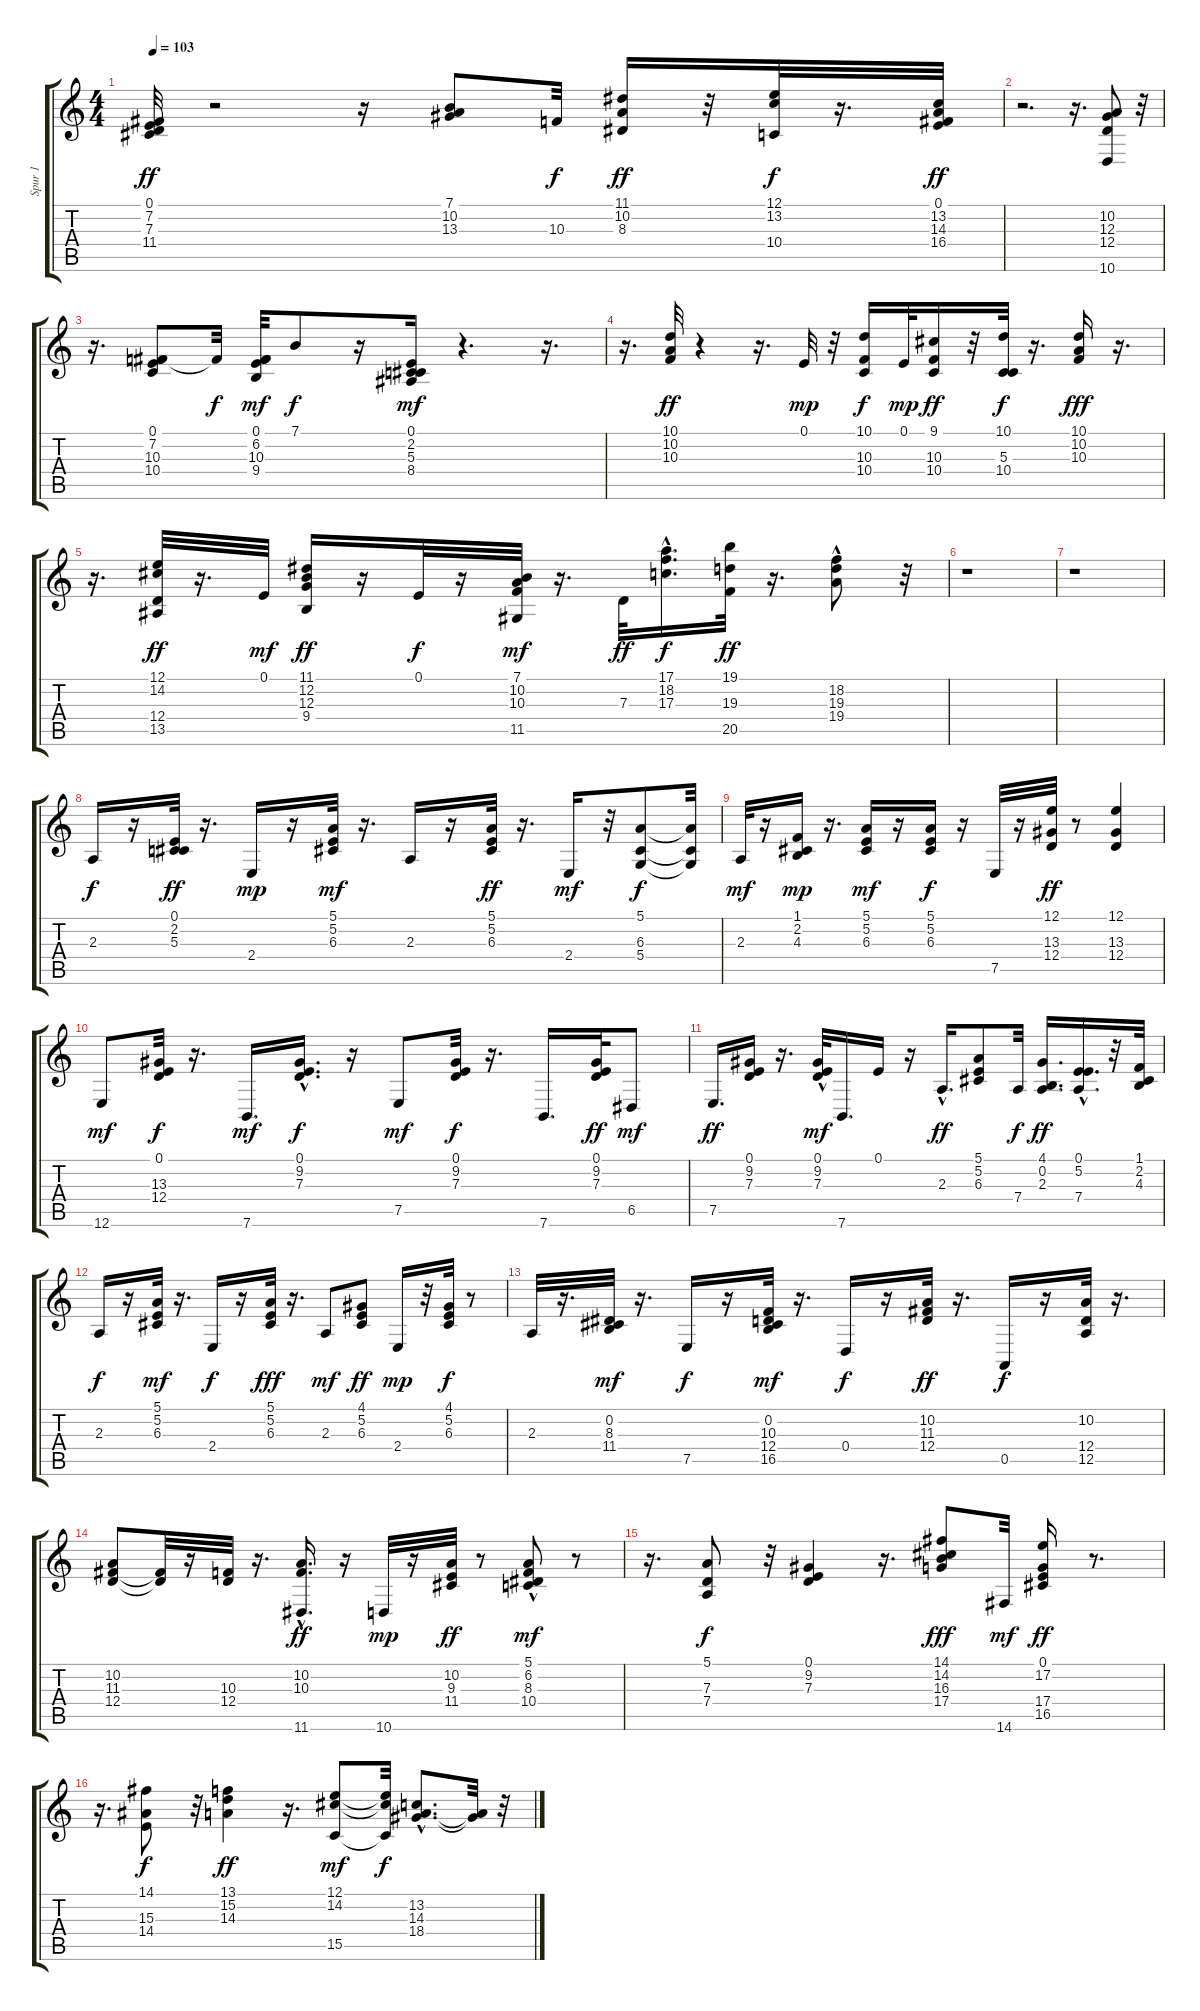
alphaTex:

\track ("Spur 1" "Spur 1") {instrument brightacousticpiano}
\staff {score tabs}
\tuning (E4 B3 G3 D3 A2 E2) {hide}
\ts (4 4)
\tempo 103
\clef g2
\ks c
(0.1 7.2 7.3 11.4).32{dy ff} r.2 r.16 (7.1 10.2 13.3).8 10.3.32{dy f} (11.1 10.2 8.3).16{dy ff} r.32 (12.1 13.2 10.4).32{dy f} r.16{d} (0.1 13.2 14.3 16.4).32{dy ff} |
r.2{d} r.16{d} (10.2 12.3 12.4 10.6).8 r.32 |
r.16{d} (0.1 7.2 10.3 10.4).8 10.3{t}.32{dy f} (0.1 6.2 10.3 9.4).32{dy mf} 7.1.8{dy f} r.16 (0.1 2.2 5.3 8.4).16{dy mf} r.4{d} r.16{d} |
r.16{d} (10.1 10.2 10.3).32{dy ff} r.4 r.16{d} 0.1.32{dy mp} r.32 (10.1 10.3 10.4).16{dy f} 0.1.32{dy mp} (9.1 10.3 10.4).16{dy ff} r.32 (10.1 5.3 10.4).32{dy f} r.16{d} (10.1 10.2 10.3).16{dy fff} r.16{d} |
r.16{d} (12.1 14.2 12.4 13.5).32{dy ff} r.16{d} 0.1.32{dy mf} (11.1 12.2 12.3 9.4).16{dy ff} r.16 0.1.32{dy f} r.16 (7.1 10.2 10.3 11.5).32{dy mf} r.16{d} 7.3.32{dy ff} (17.1{hac} 18.2 17.3).16{d dy f} (19.1 19.3 20.5).32{dy ff} r.16{d} (18.2{hac} 19.3 19.4{hac}).8 r.32 |
r.1 |
r.1 |
2.3.16{dy f} r.16 (0.1 2.2 5.3).32{dy ff} r.16{d} 2.4.16{dy mp} r.16 (5.1 5.2 6.3).32{dy mf} r.16{d} 2.3.16 r.16 (5.1 5.2 6.3).32{dy ff} r.16{d} 2.4.16{dy mf} r.32 (5.1 6.3 5.4).8{dy f} (5.1{t} 6.3{t} 5.4{t}).32 |
2.3.32{dy mf} r.16 (1.1 2.2 4.3).16{dy mp} r.16{d} (5.1 5.2 6.3).16{dy mf} r.16 (5.1 5.2 6.3).16{dy f} r.16 7.5.32 r.16 (12.1 13.3 12.4).32{dy ff} r.8 (12.1 13.3 12.4).4 |
12.6.8{dy mf} (0.1 13.3 12.4).32{dy f} r.16{d} 7.6.16{d dy mf} (0.1 9.2 7.3{hac}).16{d dy f} r.16 7.5.8{dy mf} (0.1 9.2 7.3).32{dy f} r.16{d} 7.6.16{d} (0.1 9.2 7.3).32{dy ff} 6.5.8{dy mf} |
7.5.16{d dy ff} (0.1 9.2 7.3).16 r.16{d} (0.1{hac} 9.2{hac} 7.3{hac}).32{dy mf} 7.6.16{d} 0.1.16 r.16 2.3{hac}.16{d dy ff} (5.1 5.2 6.3).8 7.4.32{dy f} (4.1 0.2 2.3).16{d dy ff} (0.1 5.2{hac} 7.4).16{d} r.32 (1.1 2.2 4.3).32 |
2.3.16{dy f} r.16 (5.1 5.2 6.3).32{dy mf} r.16{d} 2.4.16{dy f} r.16 (5.1 5.2 6.3).32{dy fff} r.16{d} 2.3.8{dy mf} (4.1 5.2 6.3).8{dy ff} 2.4.16{dy mp} r.32 (4.1 5.2 6.3).32{dy f} r.8 |
2.3.32 r.16{d} (0.2 8.3 11.4).32{dy mf} r.16{d} 7.5.16{dy f} r.16 (0.2 10.3 12.4 16.5).32{dy mf} r.16{d} 0.4.16{dy f} r.16 (10.2 11.3 12.4).32{dy ff} r.16{d} 0.5.16{dy f} r.16 (10.2 12.4 12.5).32 r.16{d} |
(10.2 11.3 12.4).8 (11.3{t} 12.4{t}).32 r.16 (10.3 12.4).32 r.16{d} (10.2 10.3 11.6{hac}).16{d dy ff} r.16 10.6.32{dy mp} r.16 (10.2 9.3 11.4).32{dy ff} r.8 (5.1{hac} 6.2 8.3 10.4).8{dy mf} r.8 |
r.16{d} (5.1 7.3 7.4).8{dy f} r.32 (0.1 9.2 7.3).4 r.16{d} (14.1 14.2 16.3 17.4).8{dy fff} 14.6.32{dy mf} (0.1 17.2 17.4 16.5).16{dy ff} r.8{d} |
r.16{d} (14.1 15.3 14.4).8{dy f} r.32 (13.1 15.2 14.3).4{dy ff} r.16{d} (12.1 14.2 15.5).8{dy mf} (12.1{t} 14.2{t} 15.5{t}).32{dy f} (13.2{hac} 14.3{hac} 18.4{hac}).8{d} (14.3{t} 18.4{t}).32 r.32
